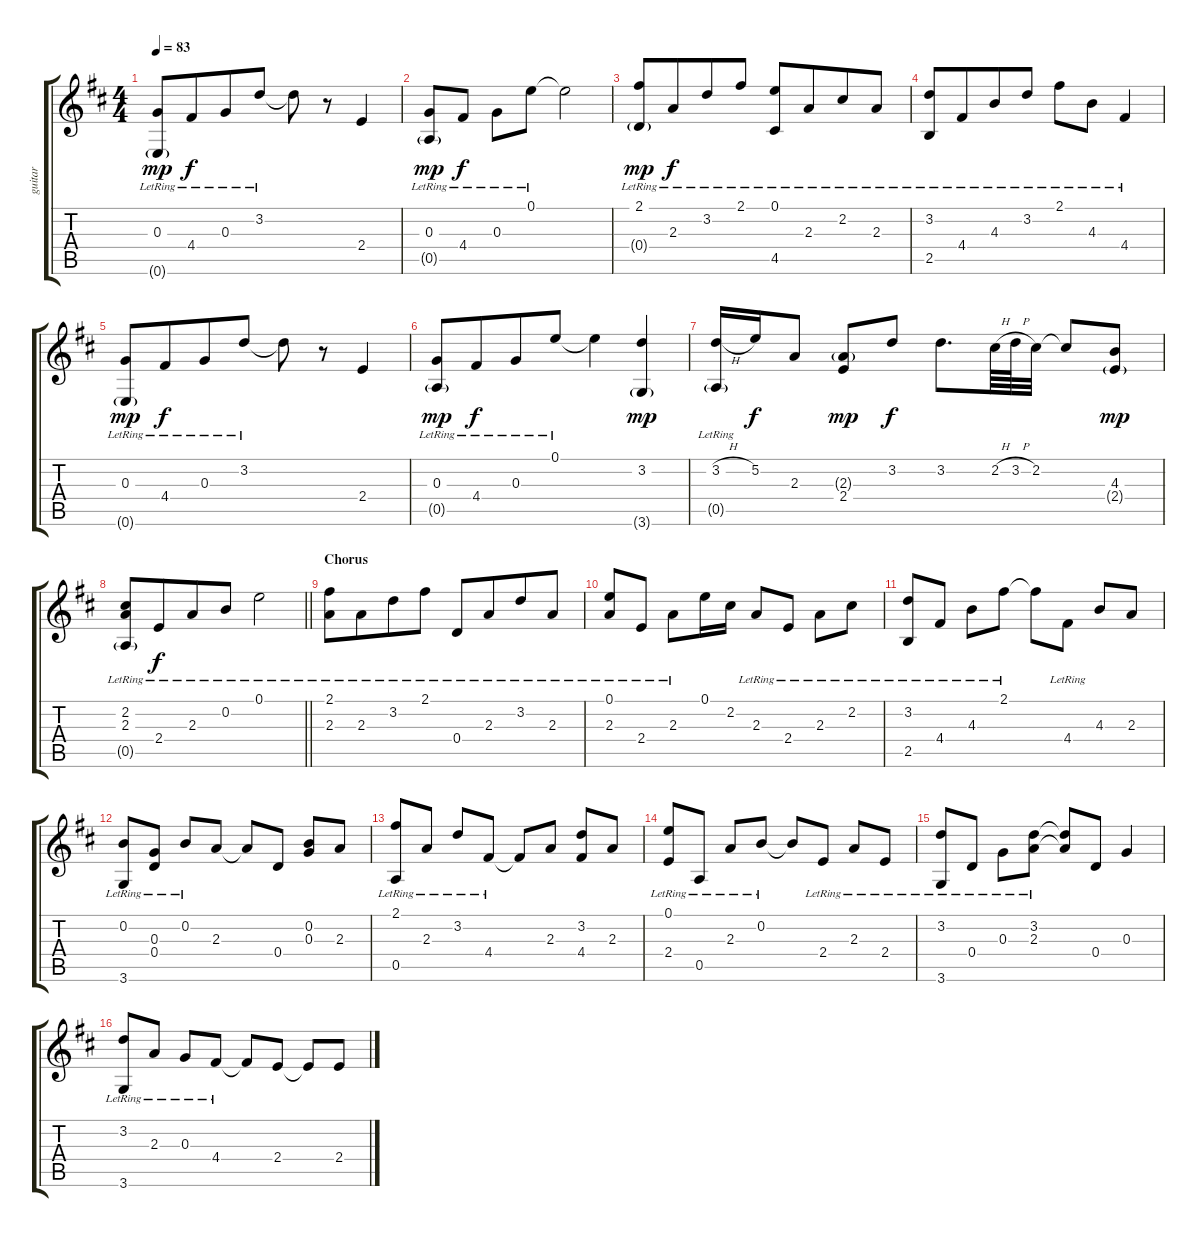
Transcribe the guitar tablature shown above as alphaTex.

\track ("guitar" "guitar") {instrument acousticguitarnylon}
\staff {score tabs}
\tuning (E4 B3 G3 D3 A2 E2) {hide}
\ts (4 4)
\tempo 83
\clef g2
\ks d
(0.3{lr} 0.6{g lr}).8{dy mp} 4.4{lr}.8{dy f beam merge} 0.3{lr}.8 3.2{lr}.8 3.2{t}.8 r.8 2.4.4 |
(0.3{lr} 0.5{g lr}).8{dy mp} 4.4{lr}.8{dy f} 0.3{lr}.8 0.1{lr}.8 0.1{t}.2 |
(2.1{lr} 0.4{g}).8{dy mp} 2.3{lr}.8{dy f beam merge} 3.2{lr}.8 2.1{lr}.8 (0.1{lr} 4.5{lr}).8 2.3{lr}.8{beam merge} 2.2{lr}.8 2.3{lr}.8 |
(3.2{lr} 2.5{lr}).8 4.4{lr}.8{beam merge} 4.3{lr}.8 3.2{lr}.8 2.1{lr}.8 4.3{lr}.8 4.4{lr}.4 |
(0.3{lr} 0.6{g lr}).8{dy mp} 4.4{lr}.8{dy f beam merge} 0.3{lr}.8 3.2{lr}.8 3.2{t}.8 r.8 2.4.4 |
(0.3{lr} 0.5{g lr}).8{dy mp} 4.4{lr}.8{dy f beam merge} 0.3{lr}.8 0.1{lr}.8 0.1{t}.4 (3.2 3.6{g}).4{dy mp} |
(3.2{h} 0.5{g lr}).16 5.2.16{dy f} 2.3.8 (2.3{g} 2.4).8{dy mp} 3.2.8{dy f} 3.2.8{d} 2.2{h}.64 3.2{h}.64 2.2.32 2.2{t}.8 (4.3 2.4{g}).8{dy mp} |
\barLineRight lightlight
(2.2{lr} 2.3{lr} 0.5{g lr}).8 2.4{lr}.8{dy f beam merge} 2.3{lr}.8 0.2{lr}.8 0.1{lr}.2 |
\section ("" "Chorus")
(2.1{lr} 2.3{lr}).8 2.3{lr}.8{beam merge} 3.2{lr}.8 2.1{lr}.8 0.4{lr}.8 2.3{lr}.8{beam merge} 3.2{lr}.8 2.3{lr}.8 |
(0.1{lr} 2.3{lr}).8 2.4{lr}.8 2.3{lr}.8 0.1.16 2.2.16 2.3{lr}.8 2.4{lr}.8 2.3{lr}.8 2.2{lr}.8 |
(3.2{lr} 2.5{lr}).8 4.4{lr}.8 4.3{lr}.8 2.1{lr}.8 2.1{t}.8 4.4{lr}.8 4.3.8 2.3.8 |
(0.2{lr} 3.6{lr}).8 (0.3{lr} 0.4{lr}).8 0.2{lr}.8 2.3.8 2.3{t}.8 0.4.8 (0.2 0.3).8 2.3.8 |
(2.1{lr} 0.5{lr}).8 2.3{lr}.8 3.2{lr}.8 4.4{lr}.8 4.4{t}.8 2.3.8 (3.2 4.4).8 2.3.8 |
(0.1{lr} 2.4{lr}).8 0.5{lr}.8 2.3{lr}.8 0.2{lr}.8 0.2{t}.8 2.4{lr}.8 2.3{lr}.8 2.4{lr}.8 |
(3.2{lr} 3.6{lr}).8 0.4{lr}.8 0.3{lr}.8 (3.2{lr} 2.3{lr}).8 (3.2{t} 2.3{t}).8 0.4.8 0.3.4 |
(3.2{lr} 3.6{lr}).8 2.3{lr}.8 0.3{lr}.8 4.4{lr}.8 4.4{t}.8 2.4.8 2.4{t}.8 2.4.8
